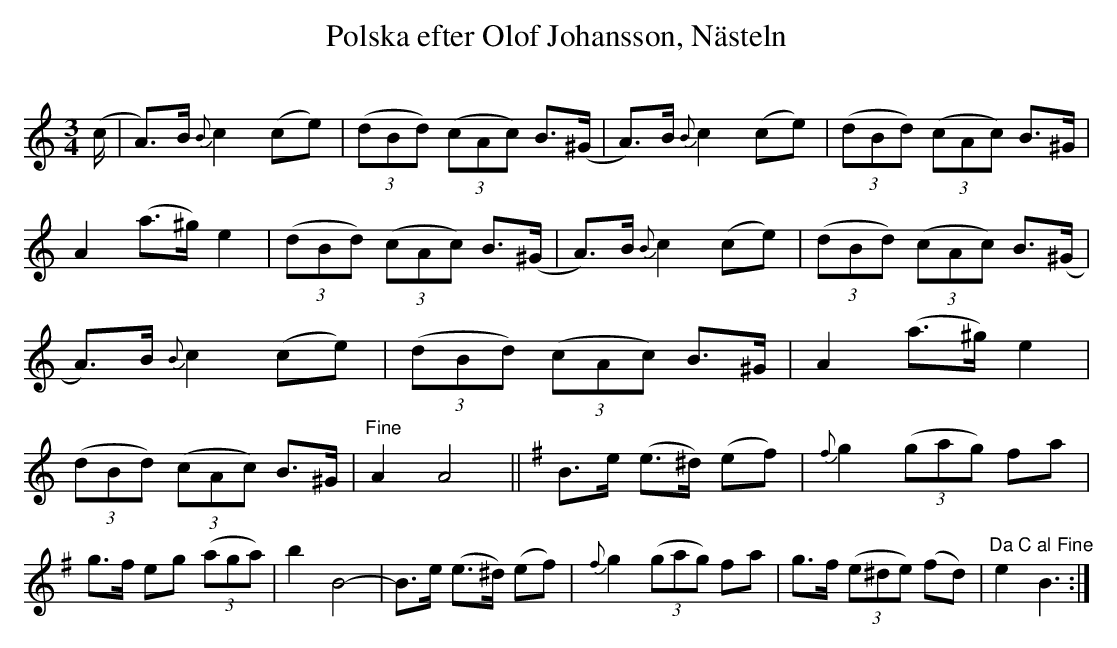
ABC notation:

X:1
T:Polska efter Olof Johansson, N\"asteln
Q:148
M:3/4
L:1/8
K:Am
(c/|\
A>)B {B}c2 (ce) | ((3dBd) ((3cAc) B>(^G | \
A>)B {B}c2 (ce) | ((3dBd) ((3cAc) B>^G | \
A2 (a>^g) e2 | ((3dBd) ((3cAc) B>(^G | \
A>)B {B}c2 (ce) | ((3dBd) ((3cAc) B>(^G | \
A>)B {B}c2 (ce) | ((3dBd) ((3cAc) B>^G | \
A2 (a>^g) e2 | ((3dBd) ((3cAc) B>^G |\
"Fine"A2 A4 || \
K:G
B>e (e>^d) (ef) | {f}g2 ((3gag) fa | \
g>f eg ((3aga) | b2 B4-|B>e  (e>^d) (ef) | \
{f}g2 ((3gag) fa | g>f ((3e^de) (fd) |\
"Da C al Fine" e2 B3 :|
